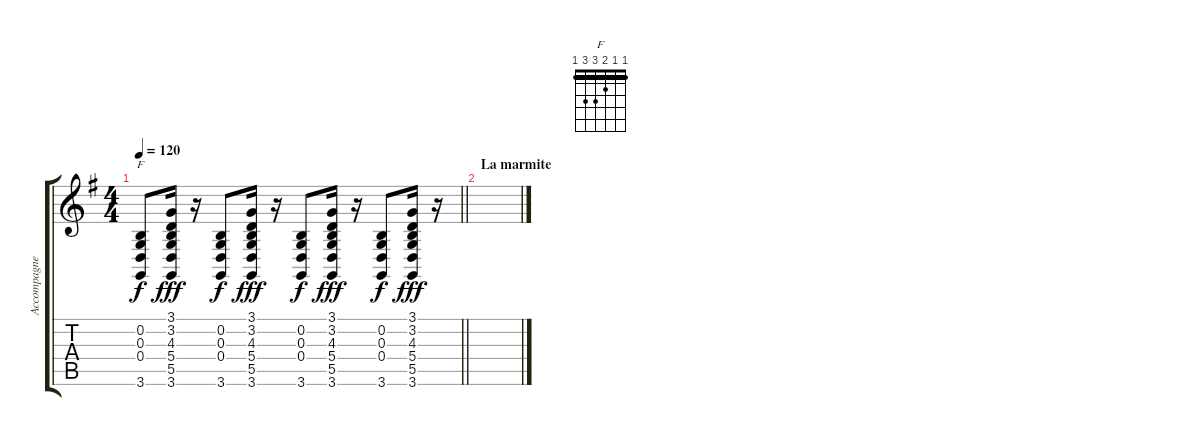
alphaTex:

\track ("Accompagnement 4" "Accompagne") {mute instrument synthvoice}
\staff {score tabs}
\tuning (E4 B3 G3 D3 A2 E2) {hide}
\chord ("F" 1 1 2 3 3 1) {barre 1}
\ts (4 4)
\tempo 120
\clef g2
\barLineRight lightlight
\ks g
(0.2 0.3 0.4 3.6).8{ch "F" dy f} (3.1 3.2 4.3 5.4 5.5 3.6).16{dy fff} r.16 (0.2 0.3 0.4 3.6).8{dy f} (3.1 3.2 4.3 5.4 5.5 3.6).16{dy fff} r.16 (0.2 0.3 0.4 3.6).8{dy f} (3.1 3.2 4.3 5.4 5.5 3.6).16{dy fff} r.16 (0.2 0.3 0.4 3.6).8{dy f} (3.1 3.2 4.3 5.4 5.5 3.6).16{dy fff} r.16 |
\section ("" "La marmite")
